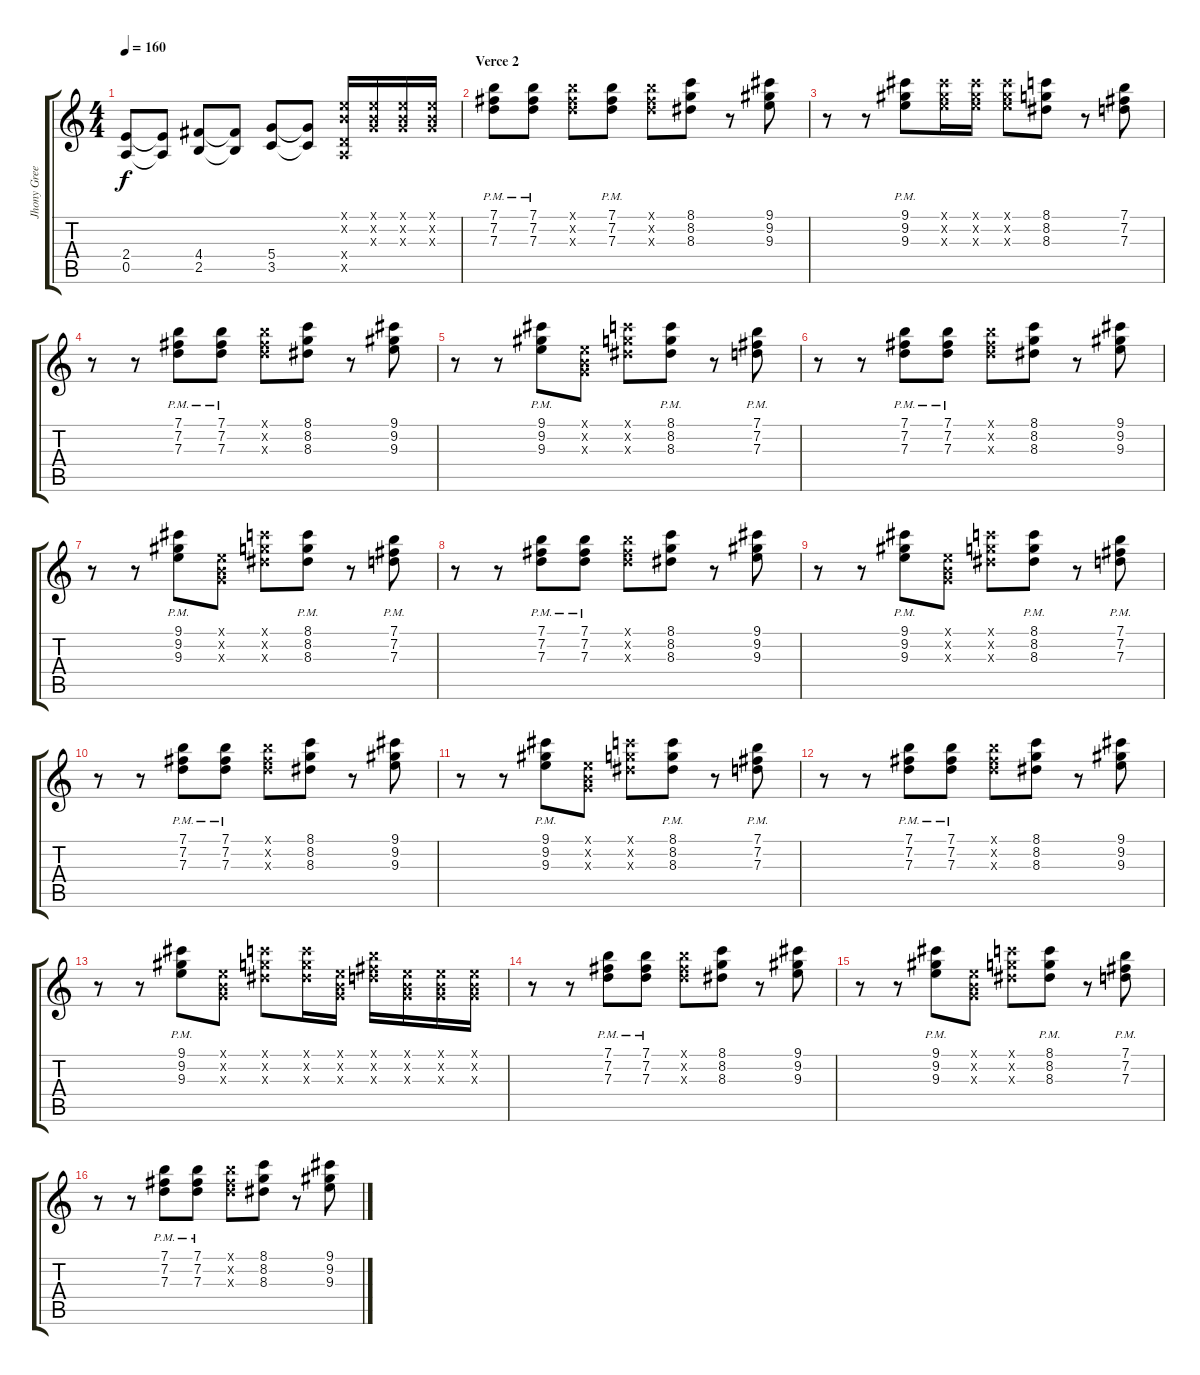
\track ("Jhony Greenwood (Dist)" "Jhony Gree") {instrument distortionguitar}
\staff {score tabs}
\tuning (E4 B3 G3 D3 A2 E2) {hide}
\ts (4 4)
\tempo 160
\clef g2
\ks c
(2.4 0.5).8{dy f} (2.4{t} 0.5{t}).8 (4.4 2.5).8 (4.4{t} 2.5{t}).8 (5.4 3.5).8 (5.4{t} 3.5{t}).8 (0.1{x} 0.2{x} 0.4{x} 0.5{x}).16 (0.1{x} 0.2{x} 0.3{x}).16 (0.1{x} 0.2{x} 0.3{x}).16 (0.1{x} 0.2{x} 0.3{x}).16 |
\section ("" "Verce 2")
(7.1{pm} 7.2{pm} 7.3{pm}).8 (7.1{pm} 7.2{pm} 7.3{pm}).8 (7.1{x} 7.2{x} 7.3{x}).8 (7.1{pm} 7.2{pm} 7.3{pm}).8 (7.1{x} 7.2{x} 7.3{x}).8 (8.1 8.2 8.3).8 r.8 (9.1 9.2 9.3).8 |
r.8 r.8 (9.1{pm} 9.2{pm} 9.3{pm}).8 (9.1{x} 9.2{x} 9.3{x}).16 (9.1{x} 9.2{x} 9.3{x}).16 (9.1{x} 9.2{x} 9.3{x}).8 (8.1 8.2 8.3).8 r.8 (7.1 7.2 7.3).8 |
r.8 r.8 (7.1{pm} 7.2{pm} 7.3{pm}).8 (7.1{pm} 7.2{pm} 7.3{pm}).8 (7.1{x} 7.2{x} 7.3{x}).8 (8.1 8.2 8.3).8 r.8 (9.1 9.2 9.3).8 |
r.8 r.8 (9.1{pm} 9.2{pm} 9.3{pm}).8 (0.1{x} 0.2{x} 0.3{x}).8 (8.1{x} 8.2{x} 8.3{x}).8 (8.1{pm} 8.2{pm} 8.3{pm}).8 r.8 (7.1{pm} 7.2{pm} 7.3{pm}).8 |
r.8 r.8 (7.1{pm} 7.2{pm} 7.3{pm}).8 (7.1{pm} 7.2{pm} 7.3{pm}).8 (7.1{x} 7.2{x} 7.3{x}).8 (8.1 8.2 8.3).8 r.8 (9.1 9.2 9.3).8 |
r.8 r.8 (9.1{pm} 9.2{pm} 9.3{pm}).8 (0.1{x} 0.2{x} 0.3{x}).8 (8.1{x} 8.2{x} 8.3{x}).8 (8.1{pm} 8.2{pm} 8.3{pm}).8 r.8 (7.1{pm} 7.2{pm} 7.3{pm}).8 |
r.8 r.8 (7.1{pm} 7.2{pm} 7.3{pm}).8 (7.1{pm} 7.2{pm} 7.3{pm}).8 (7.1{x} 7.2{x} 7.3{x}).8 (8.1 8.2 8.3).8 r.8 (9.1 9.2 9.3).8 |
r.8 r.8 (9.1{pm} 9.2{pm} 9.3{pm}).8 (0.1{x} 0.2{x} 0.3{x}).8 (8.1{x} 8.2{x} 8.3{x}).8 (8.1{pm} 8.2{pm} 8.3{pm}).8 r.8 (7.1{pm} 7.2{pm} 7.3{pm}).8 |
r.8 r.8 (7.1{pm} 7.2{pm} 7.3{pm}).8 (7.1{pm} 7.2{pm} 7.3{pm}).8 (7.1{x} 7.2{x} 7.3{x}).8 (8.1 8.2 8.3).8 r.8 (9.1 9.2 9.3).8 |
r.8 r.8 (9.1{pm} 9.2{pm} 9.3{pm}).8 (0.1{x} 0.2{x} 0.3{x}).8 (8.1{x} 8.2{x} 8.3{x}).8 (8.1{pm} 8.2{pm} 8.3{pm}).8 r.8 (7.1{pm} 7.2{pm} 7.3{pm}).8 |
r.8 r.8 (7.1{pm} 7.2{pm} 7.3{pm}).8 (7.1{pm} 7.2{pm} 7.3{pm}).8 (7.1{x} 7.2{x} 7.3{x}).8 (8.1 8.2 8.3).8 r.8 (9.1 9.2 9.3).8 |
r.8 r.8 (9.1{pm} 9.2{pm} 9.3{pm}).8 (0.1{x} 0.2{x} 0.3{x}).8 (8.1{x} 8.2{x} 8.3{x}).8 (8.1{x} 8.2{x} 8.3{x}).16 (0.1{x} 0.2{x} 0.3{x}).16 (7.1{x} 7.2{x} 7.3{x}).16 (0.1{x} 0.2{x} 0.3{x}).16 (0.1{x} 0.2{x} 0.3{x}).16 (0.1{x} 0.2{x} 0.3{x}).16 |
r.8 r.8 (7.1{pm} 7.2{pm} 7.3{pm}).8 (7.1{pm} 7.2{pm} 7.3{pm}).8 (7.1{x} 7.2{x} 7.3{x}).8 (8.1 8.2 8.3).8 r.8 (9.1 9.2 9.3).8 |
r.8 r.8 (9.1{pm} 9.2{pm} 9.3{pm}).8 (0.1{x} 0.2{x} 0.3{x}).8 (8.1{x} 8.2{x} 8.3{x}).8 (8.1{pm} 8.2{pm} 8.3{pm}).8 r.8 (7.1{pm} 7.2{pm} 7.3{pm}).8 |
r.8 r.8 (7.1{pm} 7.2{pm} 7.3{pm}).8 (7.1{pm} 7.2{pm} 7.3{pm}).8 (7.1{x} 7.2{x} 7.3{x}).8 (8.1 8.2 8.3).8 r.8 (9.1 9.2 9.3).8
